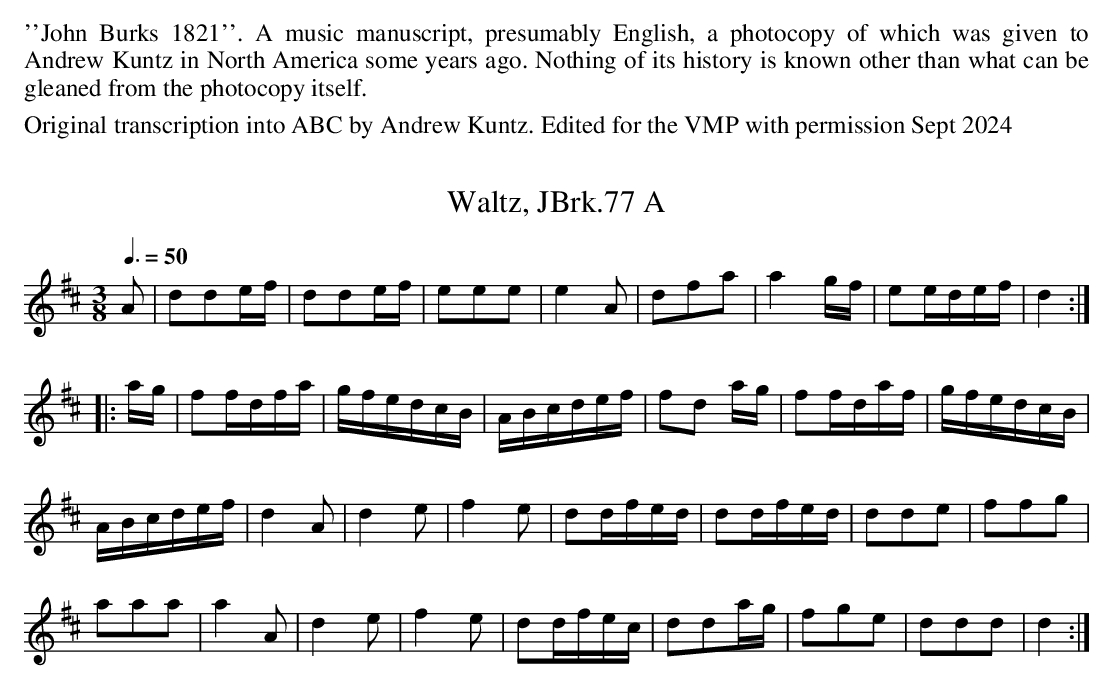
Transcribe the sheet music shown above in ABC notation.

X:1
T:Waltz, JBrk.77 A
Q:3/8=50
M:3/8
L:1/8
K:D
A|dde/f/|dde/f/|eee|e2A|dfa|a2 g/f/|ee/d/e/f/|d2:|
|:a/g/|ff/d/f/a/|g/f/e/d/c/B/|A/B/c/d/e/f/|fd a/g/|ff/d/a/f/|g/f/e/d/c/B/|
A/B/c/d/e/f/|d2A|d2e|f2e|dd/f/e/d/|dd/f/e/d/|dde|ffg|
aaa|a2A|d2e|f2e|dd/f/e/c/|dda/g/|fge|ddd|d2:|
